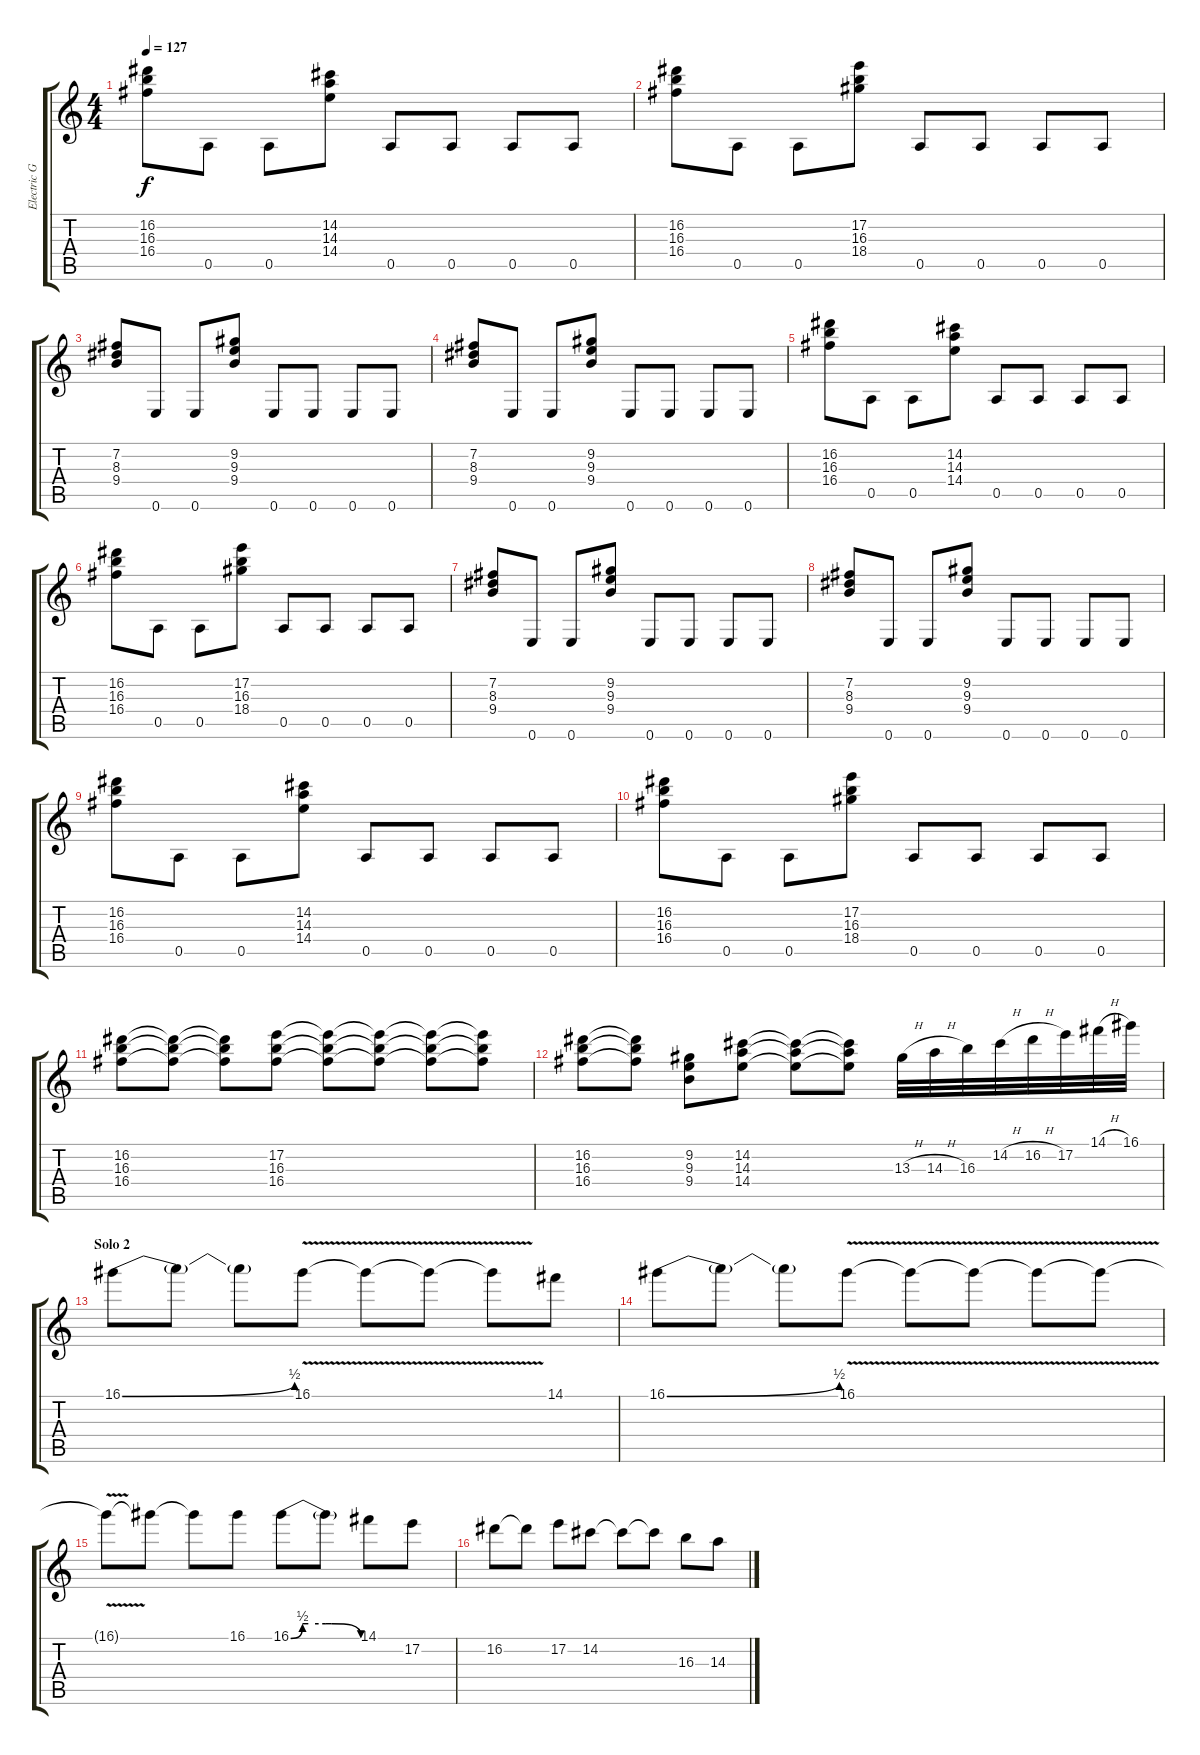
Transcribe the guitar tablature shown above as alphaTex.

\track ("Electric Guitar 1" "Electric G") {instrument distortionguitar}
\staff {score tabs}
\tuning (E4 B3 G3 D3 A2 E2) {hide}
\ts (4 4)
\tempo 127
\clef g2
\ks c
(16.2 16.3 16.4).8{dy f} 0.5.8 0.5.8 (14.2 14.3 14.4).8 0.5.8 0.5.8 0.5.8 0.5.8 |
(16.2 16.3 16.4).8 0.5.8 0.5.8 (17.2 16.3 18.4).8 0.5.8 0.5.8 0.5.8 0.5.8 |
(7.2 8.3 9.4).8 0.6.8 0.6.8 (9.2 9.3 9.4).8 0.6.8 0.6.8 0.6.8 0.6.8 |
(7.2 8.3 9.4).8 0.6.8 0.6.8 (9.2 9.3 9.4).8 0.6.8 0.6.8 0.6.8 0.6.8 |
(16.2 16.3 16.4).8 0.5.8 0.5.8 (14.2 14.3 14.4).8 0.5.8 0.5.8 0.5.8 0.5.8 |
(16.2 16.3 16.4).8 0.5.8 0.5.8 (17.2 16.3 18.4).8 0.5.8 0.5.8 0.5.8 0.5.8 |
(7.2 8.3 9.4).8 0.6.8 0.6.8 (9.2 9.3 9.4).8 0.6.8 0.6.8 0.6.8 0.6.8 |
(7.2 8.3 9.4).8 0.6.8 0.6.8 (9.2 9.3 9.4).8 0.6.8 0.6.8 0.6.8 0.6.8 |
(16.2 16.3 16.4).8 0.5.8 0.5.8 (14.2 14.3 14.4).8 0.5.8 0.5.8 0.5.8 0.5.8 |
(16.2 16.3 16.4).8 0.5.8 0.5.8 (17.2 16.3 18.4).8 0.5.8 0.5.8 0.5.8 0.5.8 |
(16.2 16.3 16.4).8 (16.2{t} 16.3{t} 16.4{t}).8 (16.2{t} 16.3{t} 16.4{t}).8 (17.2 16.3 16.4).8 (17.2{t} 16.3{t} 16.4{t}).8 (17.2{t} 16.3{t} 16.4{t}).8 (17.2{t} 16.3{t} 16.4{t}).8 (17.2{t} 16.3{t} 16.4{t}).8 |
(16.2 16.3 16.4).8 (16.2{t} 16.3{t} 16.4{t}).8 (9.2 9.3 9.4).8 (14.2 14.3 14.4).8 (14.2{t} 14.3{t} 14.4{t}).8 (14.2{t} 14.3{t} 14.4{t}).8 13.3{h}.32 14.3{h}.32 16.3.32 14.2{h}.32 16.2{h}.32 17.2.32 14.1{h}.32 16.1.32 |
\section ("" "Solo 2")
16.1{be (bend 0 0 60 2)}.8 16.1{t}.8 16.1{t}.8 16.1{v}.8 16.1{v t}.8 16.1{v t}.8 16.1{t}.8 14.1.8 |
16.1{be (bend 0 0 60 2)}.8 16.1{t}.8 16.1{t}.8 16.1{v}.8 16.1{v t}.8 16.1{v t}.8 16.1{v t}.8 16.1{v t}.8 |
16.1{t}.8 16.1{t}.8 16.1{t}.8 16.1.8 16.1{be (custom 0 0 10 2 15 2 30 2 35 2 60 0)}.8 16.1{t}.8 14.1.8 17.2.8 |
16.2.8 16.2{t}.8 17.2.8 14.2.8 14.2{t}.8 14.2{t}.8 16.3.8 14.3.8
